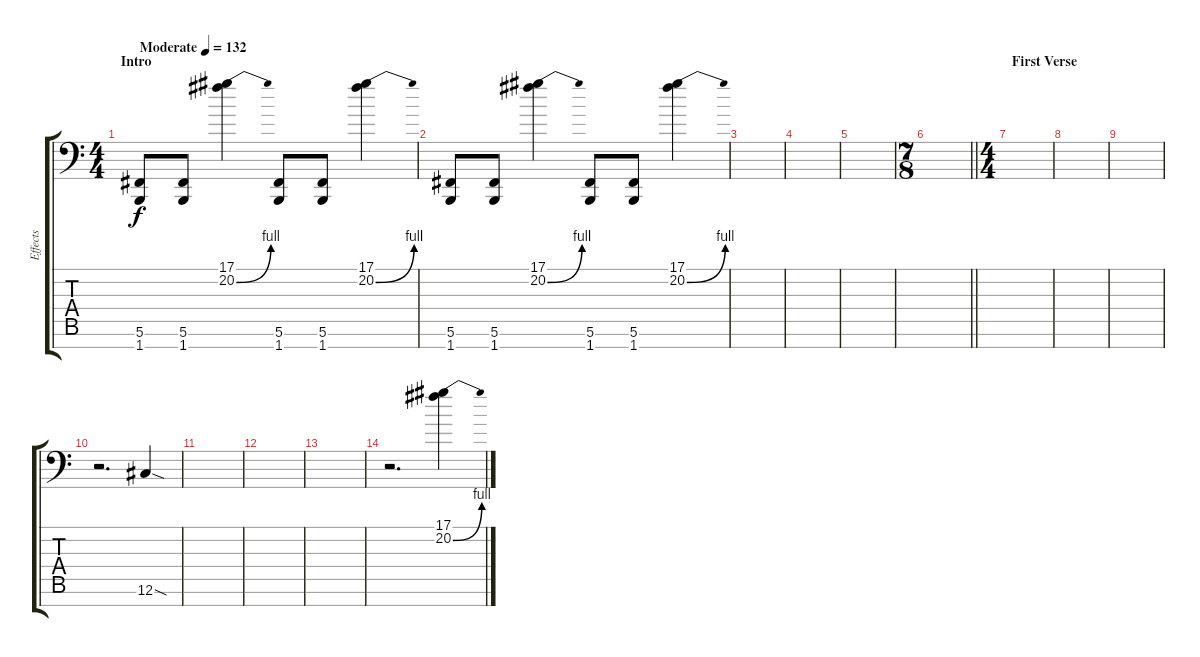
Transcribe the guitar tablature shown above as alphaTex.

\track ("Effects" "Effects") {instrument lead2sawtooth}
\staff {score tabs}
\tuning (Eb4 Bb3 Gb3 Db3 Ab2 Db2 Bb1) {hide}
\ts (4 4)
\section ("" "Intro")
\tempo (132 "Moderate")
\clef f4
\ks c
(5.6 1.7).8{dy f instrument lead2sawtooth} (5.6 1.7).8 (17.1 20.2{be (bend 0 0 60 4)}).4 (5.6 1.7).8 (5.6 1.7).8 (17.1 20.2{be (bend 0 0 60 4)}).4 |
(5.6 1.7).8 (5.6 1.7).8 (17.1 20.2{be (bend 0 0 60 4)}).4 (5.6 1.7).8 (5.6 1.7).8 (17.1 20.2{be (bend 0 0 60 4)}).4 |
|
|
|
\ts (7 8)
\barLineRight lightlight
|
\ts (4 4)
\section ("" "First Verse")
|
|
|
r.2{d} 12.6{sod}.4 |
|
|
|
r.2{d} (17.1 20.2{be (bend 0 0 60 4)}).4
